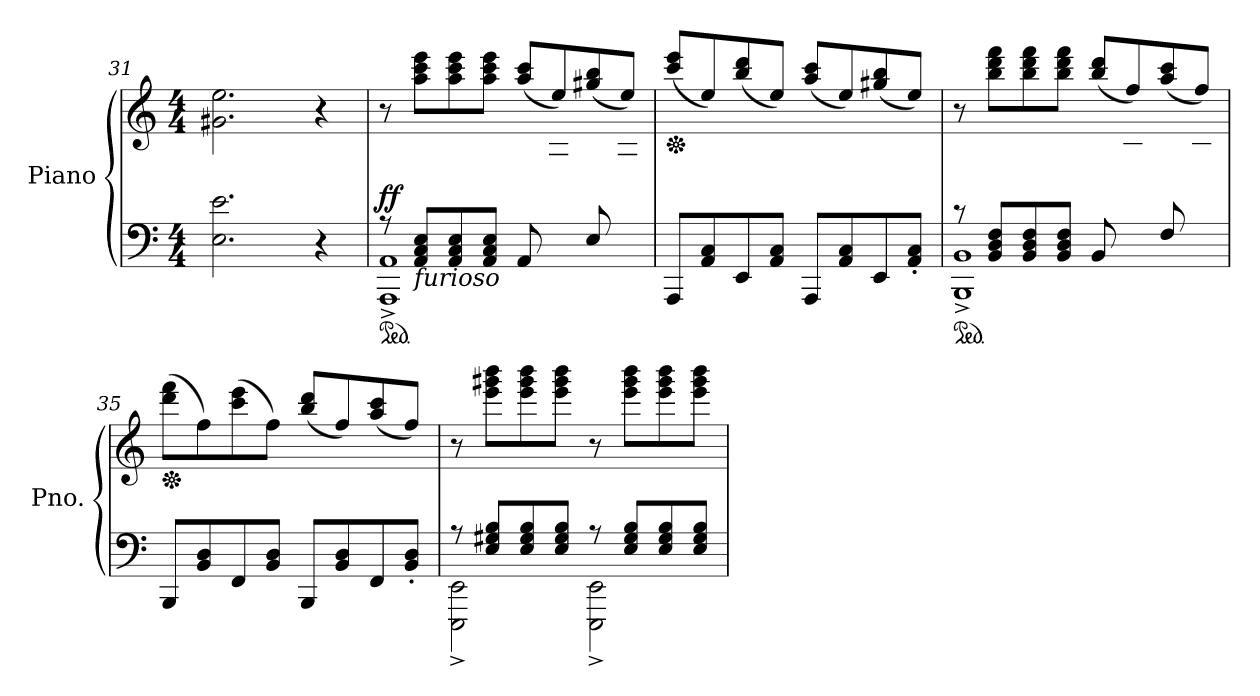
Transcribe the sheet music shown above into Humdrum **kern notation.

**kern	**kern	**dynam
*part1	*part1	*part1
*staff2	*staff1	*staff1/2
*I"Piano	*	*
*I'Pno.	*	*
*clefF4	*clefG2	*
*k[]	*k[]	*
*M4/4	*M4/4	*
=31	=31	=31
2.E\ 2.e\	2.g#X\ 2.ee\	.
4r	4r	.
!!LO:LB:g=z
=32	=32	=32
*ped	*	*
*^	*^	*
!	!	!	!	!LO:DY:b
8rA	1AAA^ 1AA^	8r	8ryy	ff
!LO:TX:b:i:t=furioso	!	!	!	!
*	*	*v	*v	*
8AA/ 8C/ 8E/L	.	8aa\ 8ccc\ 8eee\L	.
8AA/ 8C/ 8E/	.	8aa\ 8ccc\ 8eee\	.
8AA/ 8C/ 8E/J	.	8aa\ 8ccc\ 8eee\J	.
8AA/L	.	(<8aa/ 8ccc/L	.
*	*	*^	*
8ryy	.	8ee/)	8A\ 8c\	.
8E/	.	(<8gg#X/ 8bb/	8ryy	.
8ryy	.	8ee/J)	8A\ 8c\J	.
*v	*v	*	*	*
*	*v	*v	*
=33	=33	=33
*	*Xped	*
8AAA/L	(<8ccc/ 8eee/L	.
8AA/ 8C/	8ee/)	.
8EE/	(<8bb/ 8ddd/	.
8AA/ 8C/J	8ee/J)	.
8AAA/L	(<8aa/ 8ccc/L	.
8AA/ 8C/	8ee/)	.
8EE/	(<8gg#X/ 8bb/	.
8AA/' 8C/'J	8ee/J)	.
=34	=34	=34
*ped	*	*
*^	*^	*
8rc	1BBB^ 1BB^	8r	8ryy	.
*	*	*v	*v	*
8BB/ 8D/ 8F/L	.	8bb\ 8ddd\ 8fff\L	.
8BB/ 8D/ 8F/	.	8bb\ 8ddd\ 8fff\	.
8BB/ 8D/ 8F/J	.	8bb\ 8ddd\ 8fff\J	.
8BB/L	.	(<8bb/ 8ddd/L	.
*	*	*^	*
8ryy	.	8ff/)	8B\ 8d\	.
8F/	.	(<8aa/ 8ccc/	8ryy	.
8ryy	.	8ff/J)	8B\ 8d\J	.
*v	*v	*	*	*
*	*v	*v	*
=35	=35	=35
*	*Xped	*
8BBB/L	(>8ddd\ 8fff\L	.
8BB/ 8D/	8ff\)	.
8FF/	(>8ccc\ 8eee\	.
8BB/ 8D/J	8ff\J)	.
8BBB/L	(<8bb/ 8ddd/L	.
8BB/ 8D/	8ff/)	.
8FF/	(<8aa/ 8ccc/	.
8BB/' 8D/'J	8ff/J)	.
!!LO:LB:g=z
=36	=36	=36
*^	*	*
8rA	2EEE\^ 2EE\^	8r	.
8E/ 8G#X/ 8B/L	.	8eee\ 8ggg#X\ 8bbb\L	.
8E/ 8G#/ 8B/	.	8eee\ 8ggg#\ 8bbb\	.
8E/ 8G#/ 8B/J	.	8eee\ 8ggg#\ 8bbb\J	.
8rA	2EEE\^ 2EE\^	8r	.
8E/ 8G#/ 8B/L	.	8eee\ 8ggg#\ 8bbb\L	.
8E/ 8G#/ 8B/	.	8eee\ 8ggg#\ 8bbb\	.
8E/ 8G#/ 8B/J	.	8eee\ 8ggg#\ 8bbb\J	.
*v	*v	*	*
=	=	=
*-	*-	*-
